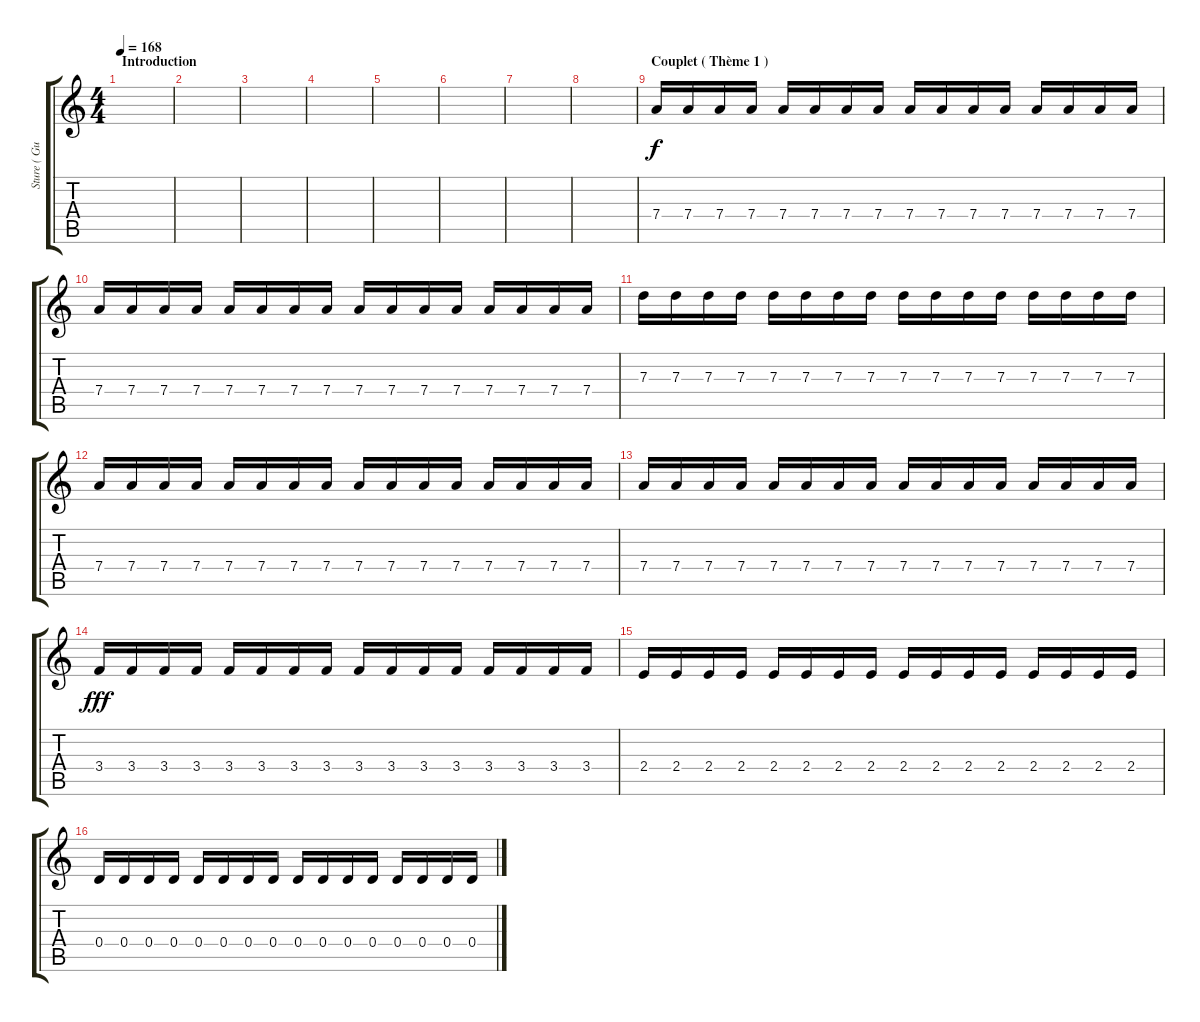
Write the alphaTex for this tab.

\track ("Sture ( Guitare 1 )" "Sture ( Gu") {instrument distortionguitar}
\staff {score tabs}
\tuning (E4 B3 G3 D3 A2 E2) {hide}
\ts (4 4)
\section ("" "Introduction")
\tempo 168
\clef g2
\ks c
|
|
|
|
|
|
|
|
\section ("" "Couplet ( Thème 1 )")
7.4.16 7.4.16 7.4.16 7.4.16 7.4.16 7.4.16 7.4.16 7.4.16 7.4.16 7.4.16 7.4.16 7.4.16 7.4.16 7.4.16 7.4.16 7.4.16 |
7.4.16 7.4.16 7.4.16 7.4.16 7.4.16 7.4.16 7.4.16 7.4.16 7.4.16 7.4.16 7.4.16 7.4.16 7.4.16 7.4.16 7.4.16 7.4.16 |
7.3.16 7.3.16 7.3.16 7.3.16 7.3.16 7.3.16 7.3.16 7.3.16 7.3.16 7.3.16 7.3.16 7.3.16 7.3.16 7.3.16 7.3.16 7.3.16 |
7.4.16 7.4.16 7.4.16 7.4.16 7.4.16 7.4.16 7.4.16 7.4.16 7.4.16 7.4.16 7.4.16 7.4.16 7.4.16 7.4.16 7.4.16 7.4.16 |
7.4.16 7.4.16 7.4.16 7.4.16 7.4.16 7.4.16 7.4.16 7.4.16 7.4.16 7.4.16 7.4.16 7.4.16 7.4.16 7.4.16 7.4.16 7.4.16 |
3.4.16{dy fff} 3.4.16 3.4.16 3.4.16 3.4.16 3.4.16 3.4.16 3.4.16 3.4.16 3.4.16 3.4.16 3.4.16 3.4.16 3.4.16 3.4.16 3.4.16 |
2.4.16 2.4.16 2.4.16 2.4.16 2.4.16 2.4.16 2.4.16 2.4.16 2.4.16 2.4.16 2.4.16 2.4.16 2.4.16 2.4.16 2.4.16 2.4.16 |
0.4.16 0.4.16 0.4.16 0.4.16 0.4.16 0.4.16 0.4.16 0.4.16 0.4.16 0.4.16 0.4.16 0.4.16 0.4.16 0.4.16 0.4.16 0.4.16
